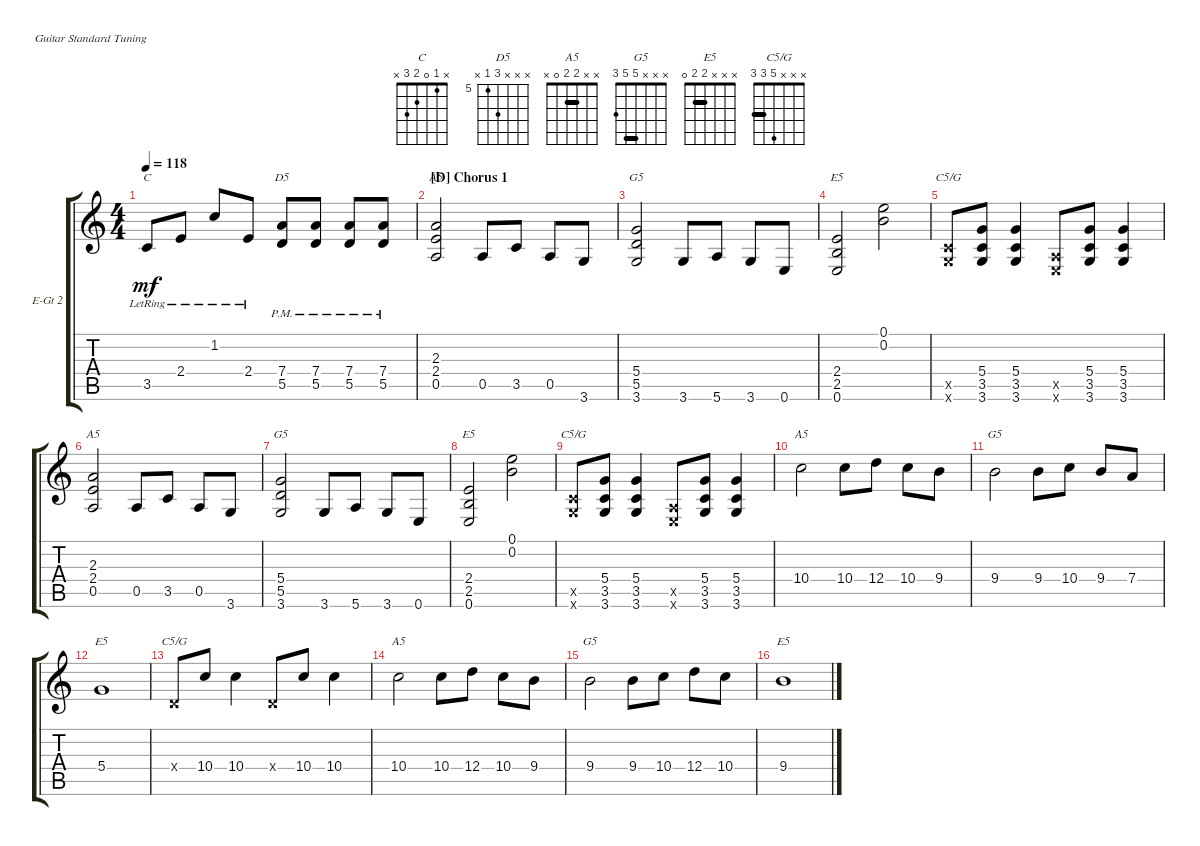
\bracketExtendMode groupsimilarinstruments
\firstSystemTrackNameOrientation horizontal
\otherSystemsTrackNameOrientation horizontal
\track ("Guitar 2 (Kirk Hammett)" "E-Gt 2") {instrument distortionguitar}
\staff {score tabs}
\tuning (E4 B3 G3 D3 A2 E2)
\chord ("C" x 1 0 2 3 x)
\chord ("D5" x x x 7 5 x) {firstfret 5}
\chord ("A5" x x 2 2 0 x) {barre 2}
\chord ("G5" x x x 5 5 3) {barre 5}
\chord ("E5" x x x 2 2 0) {barre 2}
\chord ("C5/G" x x x 5 3 3) {barre 3}
\ts (4 4)
\tempo 118
\clef g2
\ks c
3.5{lr}.8{ch "C" dy mf} 2.4{lr}.8 1.2{lr}.8 2.4{lr}.8 (5.5{pm} 7.4{pm}).8{ch "D5"} (5.5{pm} 7.4{pm}).8 (5.5{pm} 7.4{pm}).8 (5.5{pm} 7.4{pm}).8 |
\section ("D" "Chorus 1")
(0.5 2.4 2.3).2{ch "A5"} 0.5.8 3.5.8 0.5.8 3.6.8 |
(5.5 3.6 5.4).2{ch "G5"} 3.6.8 5.6.8 3.6.8 0.6.8 |
(0.6 2.5 2.4).2{ch "E5"} (0.1 0.2).2 |
(3.6{x} 3.5{x}).8{ch "C5/G"} (3.6 3.5 5.4).8 (5.4 3.5 3.6).4 (0.6{x} 0.5{x}).8 (3.5 3.6 5.4).8 (3.5 3.6 5.4).4 |
(0.5 2.4 2.3).2{ch "A5"} 0.5.8 3.5.8 0.5.8 3.6.8 |
(5.5 3.6 5.4).2{ch "G5"} 3.6.8 5.6.8 3.6.8 0.6.8 |
(0.6 2.5 2.4).2{ch "E5"} (0.1 0.2).2 |
(3.6{x} 3.5{x}).8{ch "C5/G"} (3.6 3.5 5.4).8 (5.4 3.5 3.6).4 (0.6{x} 0.5{x}).8 (3.5 3.6 5.4).8 (3.5 3.6 5.4).4 |
10.4.2{ch "A5"} 10.4.8 12.4.8 10.4.8 9.4.8 |
9.4.2{ch "G5"} 9.4.8 10.4.8 9.4.8 7.4.8 |
5.4.1{ch "E5"} |
0.4{x}.8{ch "C5/G"} 10.4.8 10.4.4 0.4{x}.8 10.4.8 10.4.4 |
10.4.2{ch "A5"} 10.4.8 12.4.8 10.4.8 9.4.8 |
9.4.2{ch "G5"} 9.4.8 10.4.8 12.4.8 10.4.8 |
9.4.1{ch "E5"}
